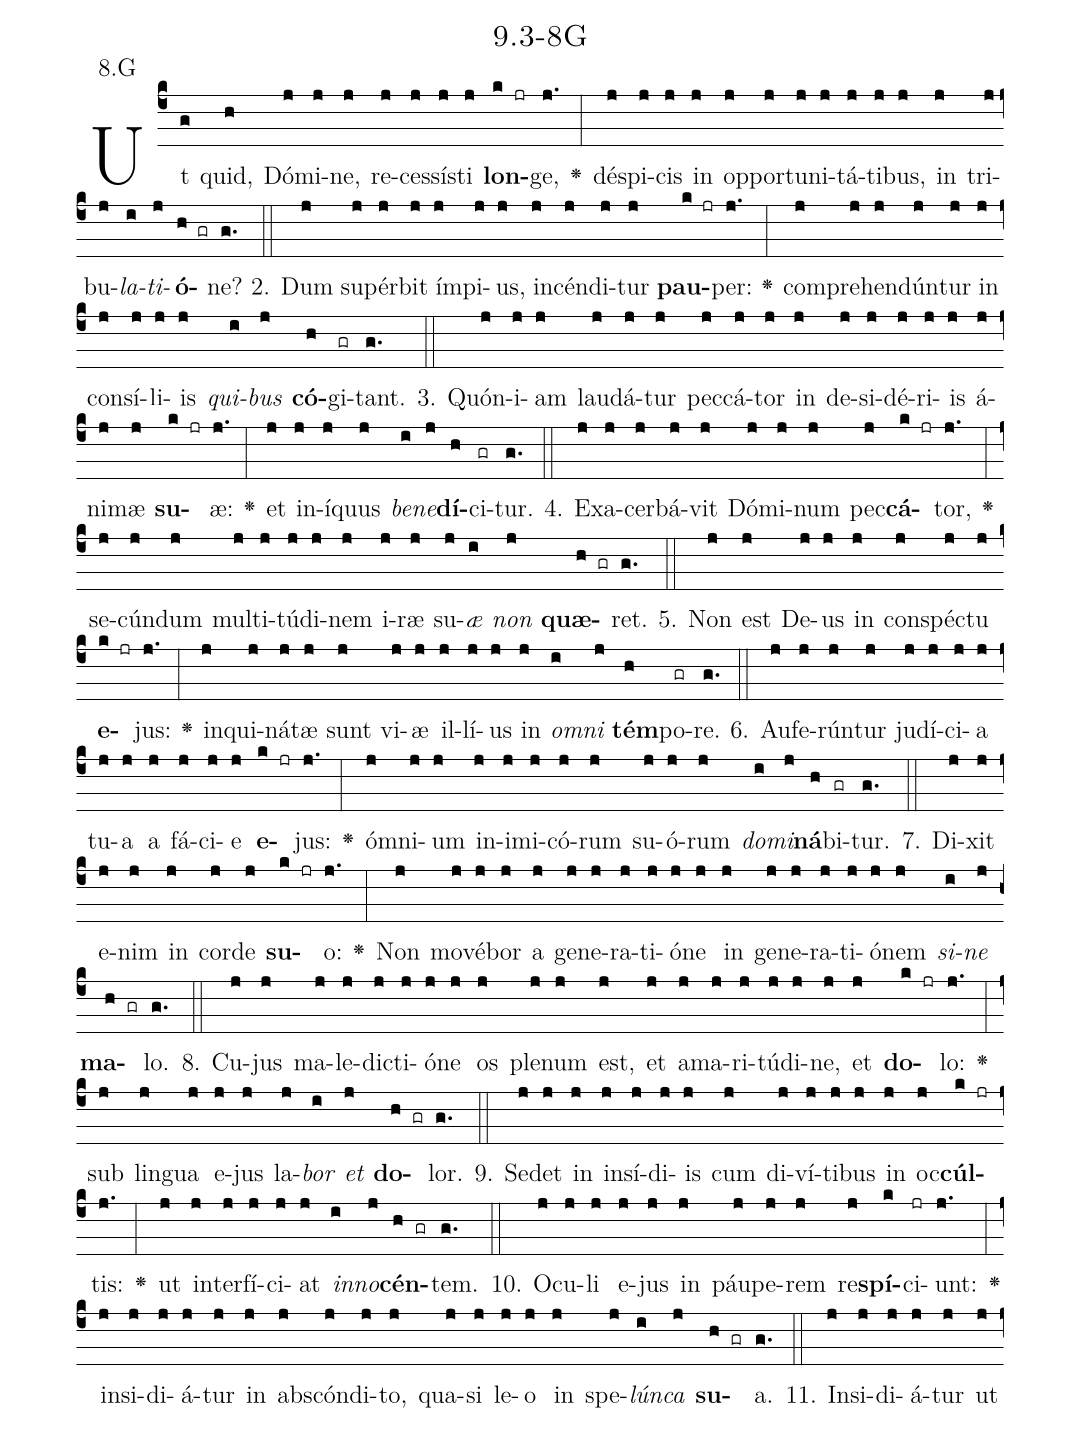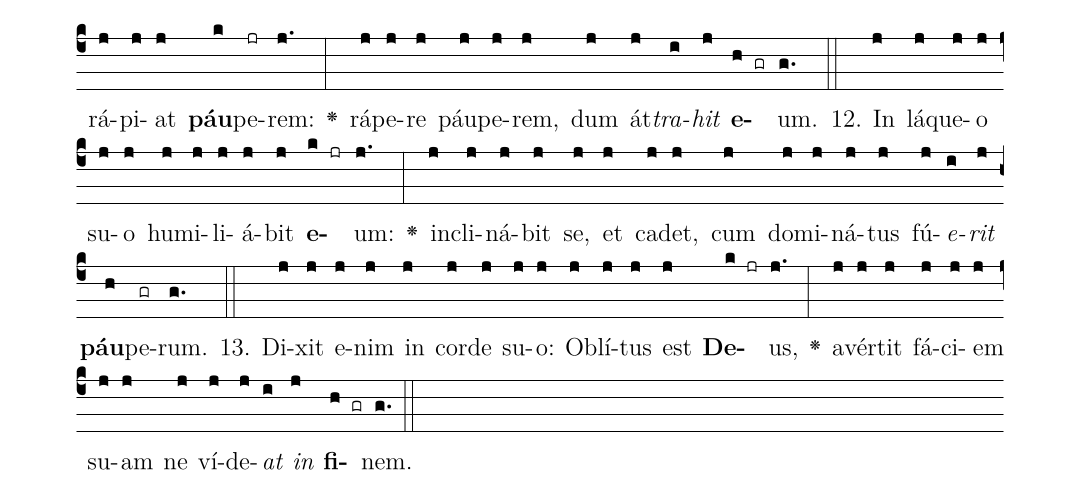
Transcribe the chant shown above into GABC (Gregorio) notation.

name: 9.3-8G;
annotation: 8.G;
%%
(c4)Ut(g) quid,(h) Dó(j)mi(j)ne,(j) re(j)ces(j)sís(j)ti(j) <b>lon</b>(k jr)ge,(j.) <v>\greheightstar</v>(:) dé(j)spi(j)cis(j) in(j) op(j)por(j)tu(j)ni(j)tá(j)ti(j)bus,(j) in(j) tri(j)bu(j)<i>la</i>(i)<i>ti</i>(j)<b>ó</b>(h gr)ne?(g.) (::)
2. Dum(j) su(j)pér(j)bit(j) ím(j)pi(j)us,(j) in(j)cén(j)di(j)tur(j) <b>pau</b>(k jr)per:(j.) <v>\greheightstar</v>(:) com(j)pre(j)hen(j)dún(j)tur(j) in(j) con(j)sí(j)li(j)is(j) <i>qui</i>(i)<i>bus</i>(j) <b>có</b>(h)gi(gr)tant.(g.) (::)
3. Quón(j)i(j)am(j) lau(j)dá(j)tur(j) pec(j)cá(j)tor(j) in(j) de(j)si(j)dé(j)ri(j)is(j) á(j)ni(j)mæ(j) <b>su</b>(k jr)æ:(j.) <v>\greheightstar</v>(:) et(j) in(j)í(j)quus(j) <i>be</i>(i)<i>ne</i>(j)<b>dí</b>(h)ci(gr)tur.(g.) (::)
4. Ex(j)a(j)cer(j)bá(j)vit(j) Dó(j)mi(j)num(j) pec(j)<b>cá</b>(k jr)tor,(j.) <v>\greheightstar</v>(:) se(j)cún(j)dum(j) mul(j)ti(j)tú(j)di(j)nem(j) i(j)ræ(j) su(j)<i>æ</i>(i) <i>non</i>(j) <b>quæ</b>(h gr)ret.(g.) (::)
5. Non(j) est(j) De(j)us(j) in(j) con(j)spéc(j)tu(j) <b>e</b>(k jr)jus:(j.) <v>\greheightstar</v>(:) in(j)qui(j)ná(j)tæ(j) sunt(j) vi(j)æ(j) il(j)lí(j)us(j) in(j) <i>om</i>(i)<i>ni</i>(j) <b>tém</b>(h)po(gr)re.(g.) (::)
6. Au(j)fe(j)rún(j)tur(j) ju(j)dí(j)ci(j)a(j) tu(j)a(j) a(j) fá(j)ci(j)e(j) <b>e</b>(k jr)jus:(j.) <v>\greheightstar</v>(:) óm(j)ni(j)um(j) in(j)i(j)mi(j)có(j)rum(j) su(j)ó(j)rum(j) <i>do</i>(i)<i>mi</i>(j)<b>ná</b>(h)bi(gr)tur.(g.) (::)
7. Di(j)xit(j) e(j)nim(j) in(j) cor(j)de(j) <b>su</b>(k jr)o:(j.) <v>\greheightstar</v>(:) Non(j) mo(j)vé(j)bor(j) a(j) ge(j)ne(j)ra(j)ti(j)ó(j)ne(j) in(j) ge(j)ne(j)ra(j)ti(j)ó(j)nem(j) <i>si</i>(i)<i>ne</i>(j) <b>ma</b>(h gr)lo.(g.) (::)
8. Cu(j)jus(j) ma(j)le(j)dic(j)ti(j)ó(j)ne(j) os(j) ple(j)num(j) est,(j) et(j) a(j)ma(j)ri(j)tú(j)di(j)ne,(j) et(j) <b>do</b>(k jr)lo:(j.) <v>\greheightstar</v>(:) sub(j) lin(j)gua(j) e(j)jus(j) la(j)<i>bor</i>(i) <i>et</i>(j) <b>do</b>(h gr)lor.(g.) (::)
9. Se(j)det(j) in(j) in(j)sí(j)di(j)is(j) cum(j) di(j)ví(j)ti(j)bus(j) in(j) oc(j)<b>cúl</b>(k jr)tis:(j.) <v>\greheightstar</v>(:) ut(j) in(j)ter(j)fí(j)ci(j)at(j) <i>in</i>(i)<i>no</i>(j)<b>cén</b>(h gr)tem.(g.) (::)
10. O(j)cu(j)li(j) e(j)jus(j) in(j) páu(j)pe(j)rem(j) re(j)<b>spí</b>(k)ci(jr)unt:(j.) <v>\greheightstar</v>(:) in(j)si(j)di(j)á(j)tur(j) in(j) abs(j)cón(j)di(j)to,(j) qua(j)si(j) le(j)o(j) in(j) spe(j)<i>lún</i>(i)<i>ca</i>(j) <b>su</b>(h gr)a.(g.) (::)
11. In(j)si(j)di(j)á(j)tur(j) ut(j) rá(j)pi(j)at(j) <b>páu</b>(k)pe(jr)rem:(j.) <v>\greheightstar</v>(:) rá(j)pe(j)re(j) páu(j)pe(j)rem,(j) dum(j) át(j)<i>tra</i>(i)<i>hit</i>(j) <b>e</b>(h gr)um.(g.) (::)
12. In(j) lá(j)que(j)o(j) su(j)o(j) hu(j)mi(j)li(j)á(j)bit(j) <b>e</b>(k jr)um:(j.) <v>\greheightstar</v>(:) in(j)cli(j)ná(j)bit(j) se,(j) et(j) ca(j)det,(j) cum(j) do(j)mi(j)ná(j)tus(j) fú(j)<i>e</i>(i)<i>rit</i>(j) <b>páu</b>(h)pe(gr)rum.(g.) (::)
13. Di(j)xit(j) e(j)nim(j) in(j) cor(j)de(j) su(j)o:(j) Ob(j)lí(j)tus(j) est(j) <b>De</b>(k jr)us,(j.) <v>\greheightstar</v>(:) a(j)vér(j)tit(j) fá(j)ci(j)em(j) su(j)am(j) ne(j) ví(j)de(j)<i>at</i>(i) <i>in</i>(j) <b>fi</b>(h gr)nem.(g.) (::)
